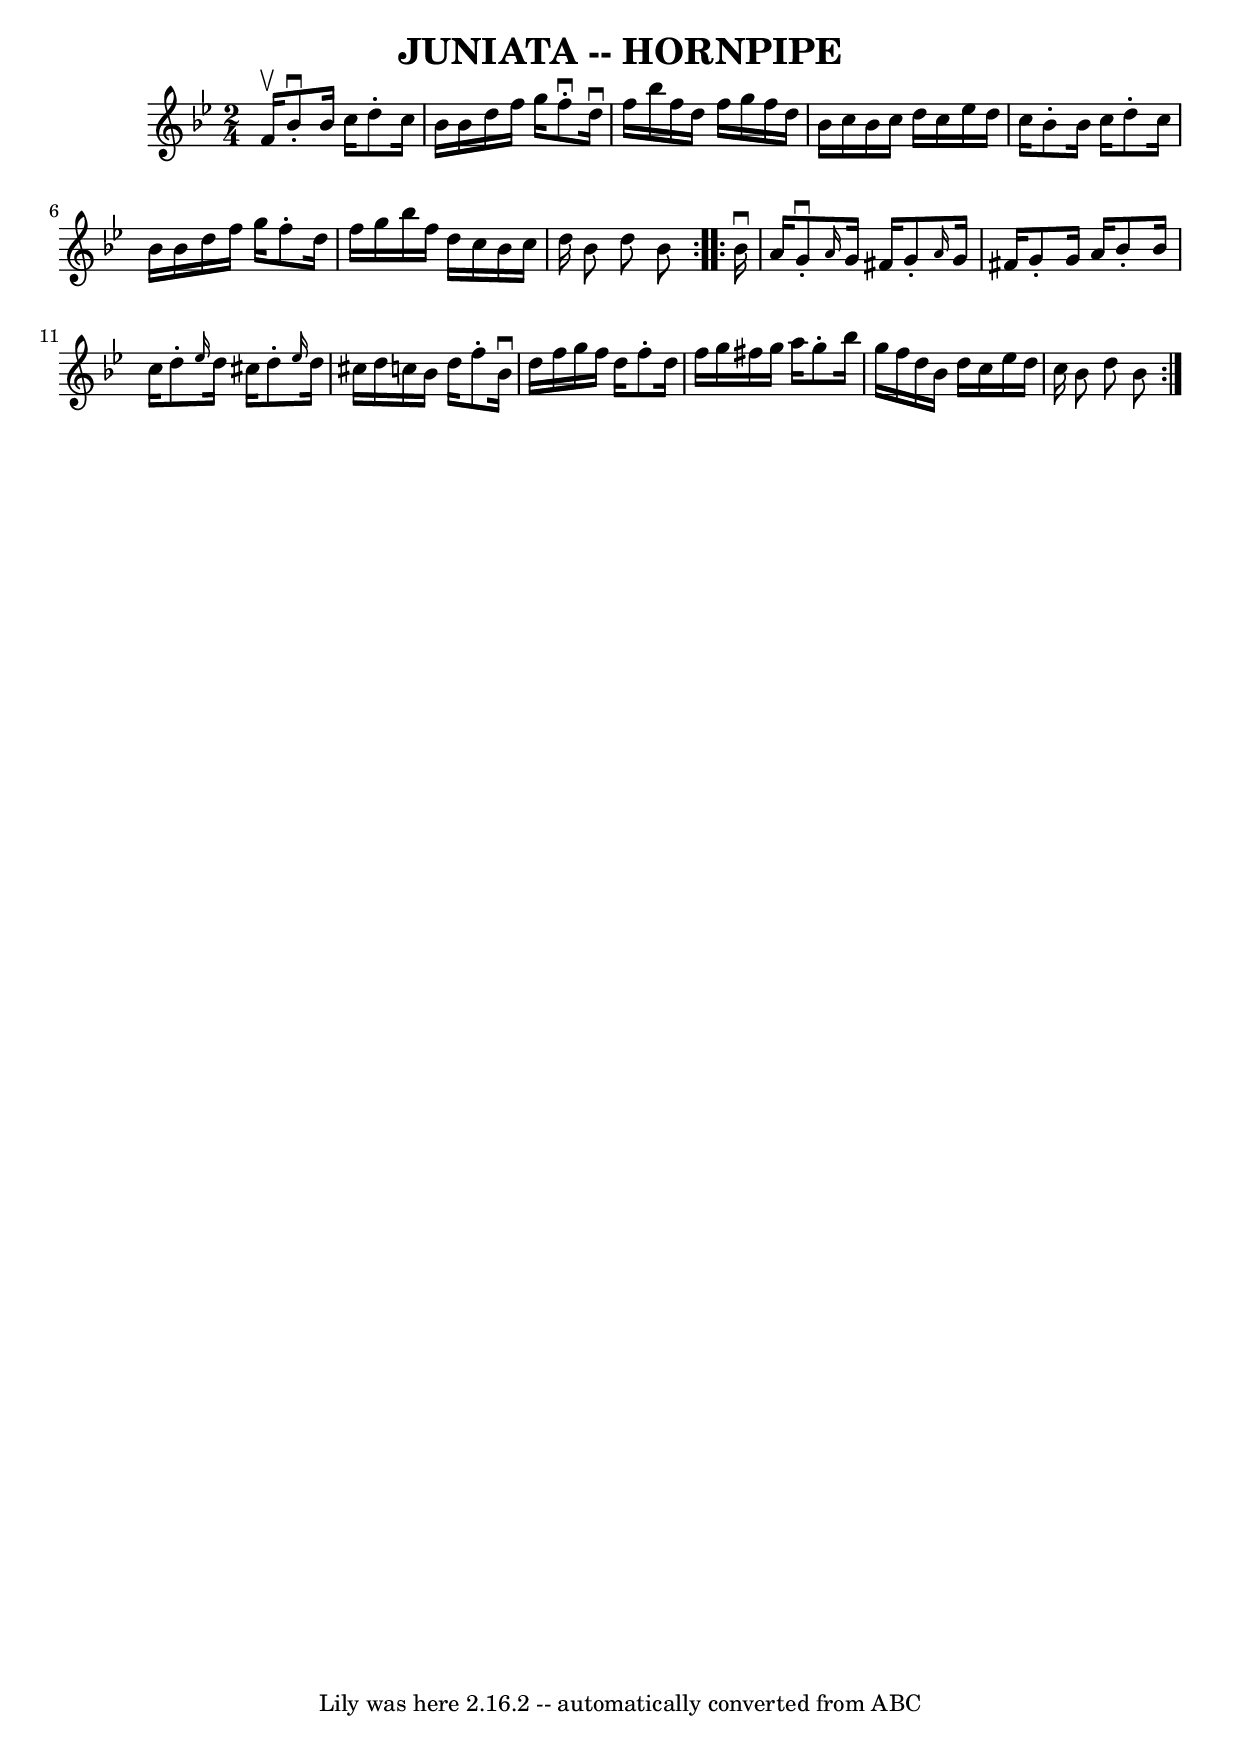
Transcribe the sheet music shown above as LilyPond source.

\version "2.7.40"
\include "Mammoth.ily"
\header {
	%% book = "Cole's 1000 Fiddle Tunes"
	crossRefNumber = "1"
	footnotes = ""
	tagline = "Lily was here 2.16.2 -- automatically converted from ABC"
	title = "JUNIATA -- HORNPIPE"
}
voicedefault =  {


\repeat volta 2 {
\time 2/4 \key bes \major f'16^\upbow       |
 bes'8^\downbow-.   
bes'16 c''16 d''8 -. c''16 bes'16    |
 bes'16 d''16    
f''16 g''16 f''8^\downbow-. d''16^\downbow f''16    |
   
bes''16 f''16 d''16 f''16 g''16 f''16 d''16 bes'16    
|
 c''16 bes'16 c''16 d''16 c''16 ees''16 d''16    
c''16    |
     |
 bes'8 -. bes'16 c''16 d''8 -. c''16  
 bes'16    |
 bes'16 d''16 f''16 g''16 f''8 -. d''16    
f''16    |
 g''16 bes''16 f''16 d''16 c''16 bes'16    
c''16 d''16    |
 bes'8 d''8 bes'8    }     \repeat volta 2 {  
 bes'16^\downbow a'16        |
 g'8^\downbow-. \grace { a'16  }  
 g'16 fis'16 g'8 -. \grace { a'16  } g'16 fis'!16    |
   
g'8 -. g'16 a'16 bes'8 -. bes'16 c''16    |
 d''8 -. 
\grace { ees''16  } d''16 cis''16 d''8 -. \grace { ees''16  }   
d''16 cis''!16    |
 d''16 c''!16 bes'16 d''16 f''8 -.   
bes'16^\downbow d''16    |
     |
 f''16 g''16 f''16    
d''16 f''8 -. d''16 f''16    |
 g''16 fis''16 g''16    
a''16 g''8 -. bes''16 g''16    |
 f''16 d''16 bes'16    
d''16 c''16 ees''16 d''16 c''16    |
 bes'8 d''8    
bes'8    }   
}

\score{
    <<

	\context Staff="default"
	{
	    \voicedefault 
	}

    >>
	\layout {
	}
	\midi {}
}
